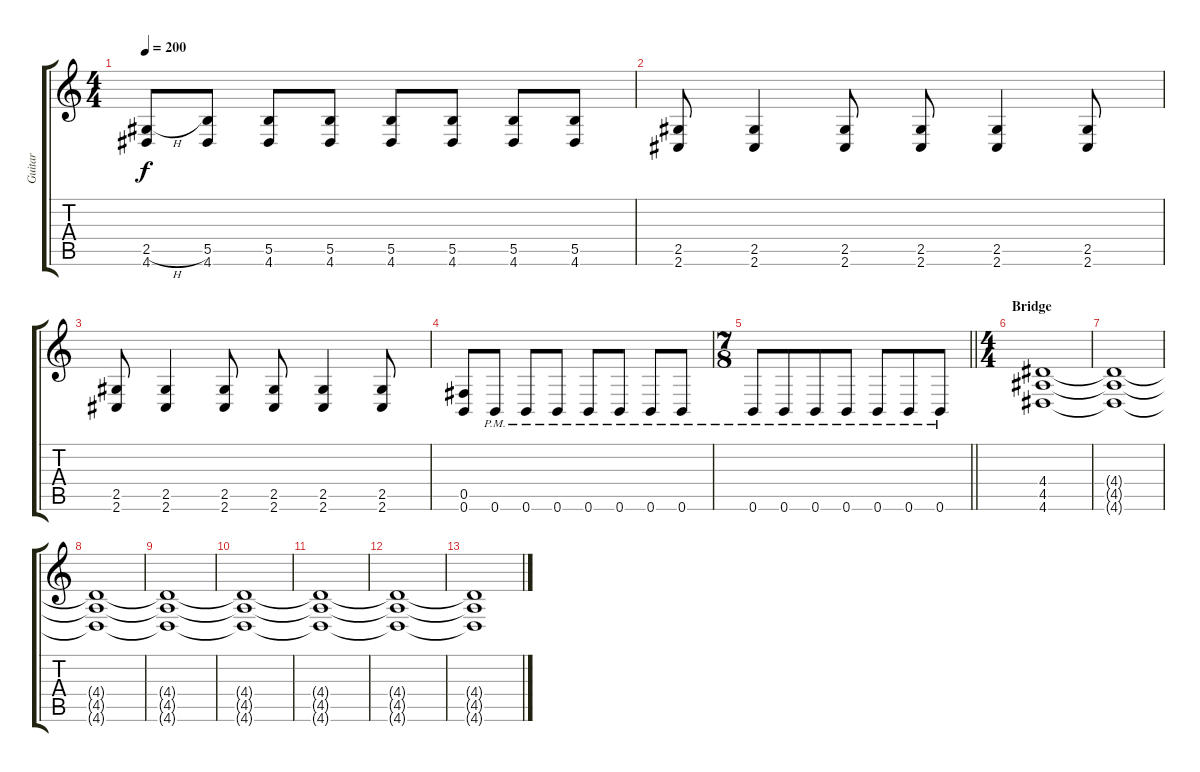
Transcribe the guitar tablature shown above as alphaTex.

\track ("Guitar" "Guitar") {instrument distortionguitar}
\staff {score tabs}
\tuning (Db4 Ab3 E3 B2 Gb2 B1) {hide}
\ts (4 4)
\tempo 200
\clef g2
\ks c
(2.5{h} 4.6).8{dy f} (5.5 4.6).8 (5.5 4.6).8 (5.5 4.6).8 (5.5 4.6).8 (5.5 4.6).8 (5.5 4.6).8 (5.5 4.6).8 |
(2.5 2.6).8 (2.5 2.6).4 (2.5 2.6).8 (2.5 2.6).8 (2.5 2.6).4 (2.5 2.6).8 |
(2.5 2.6).8 (2.5 2.6).4 (2.5 2.6).8 (2.5 2.6).8 (2.5 2.6).4 (2.5 2.6).8 |
(0.5 0.6).8 0.6{pm}.8 0.6{pm}.8 0.6{pm}.8 0.6{pm}.8 0.6{pm}.8 0.6{pm}.8 0.6{pm}.8 |
\ts (7 8)
\barLineRight lightlight
0.6{pm}.8 0.6{pm}.8 0.6{pm}.8 0.6{pm}.8 0.6{pm}.8 0.6{pm}.8 0.6{pm}.8 |
\ts (4 4)
\section ("" "Bridge")
(4.4 4.5 4.6).1 |
(4.4{t} 4.5{t} 4.6{t}).1{volume 14} |
(4.4{t} 4.5{t} 4.6{t}).1{volume 12} |
(4.4{t} 4.5{t} 4.6{t}).1{volume 10} |
(4.4{t} 4.5{t} 4.6{t}).1{volume 8} |
(4.4{t} 4.5{t} 4.6{t}).1{volume 6} |
(4.4{t} 4.5{t} 4.6{t}).1{volume 4} |
(4.4{t} 4.5{t} 4.6{t}).1{volume 2}
